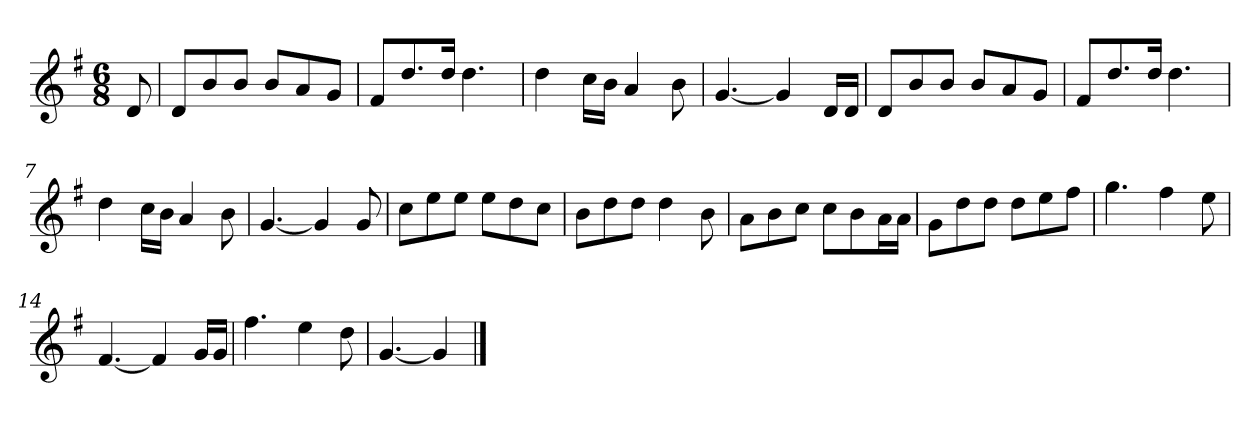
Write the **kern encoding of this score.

**kern
*part1
*staff1
*k[f#]
*M6/8
*MM120
=
8d
=1
8dL
8b
8bJ
8bL
8a
8gJ
=2
8f#L
8.dd
16ddJk
4.dd
=3
4dd
16ccLL
16bJJ
4a
8b
=4
[4.g
4g]
16dLL
16dJJ
=5
8dL
8b
8bJ
8bL
8a
8gJ
=6
8f#L
8.dd
16ddJk
4.dd
=7
4dd
16ccLL
16bJJ
4a
8b
=8
[4.g
4g]
8g
=9
8ccL
8ee
8eeJ
8eeL
8dd
8ccJ
=10
8bL
8dd
8ddJ
4dd
8b
=11
8aL
8b
8ccJ
8ccL
8b
16aL
16aJJ
=12
8gL
8dd
8ddJ
8ddL
8ee
8ff#J
=13
4.gg
4ff#
8ee
=14
[4.f#
4f#]
16gLL
16gJJ
=15
4.ff#
4ee
8dd
=16
[4.g
4g]
==
*-
